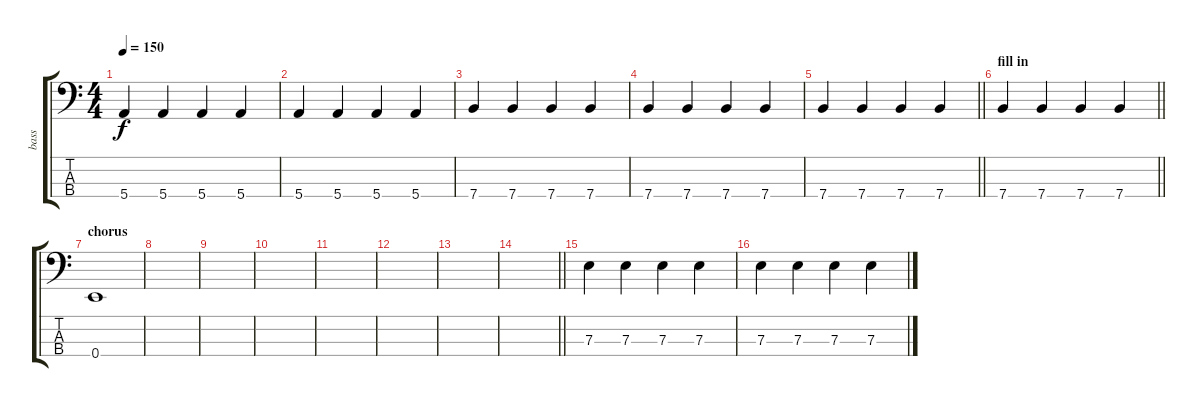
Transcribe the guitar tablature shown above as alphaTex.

\track ("bass" "bass") {instrument electricbassfinger}
\staff {score tabs}
\tuning (G2 D2 A1 E1) {hide}
\ts (4 4)
\tempo 150
\clef f4
\ks c
5.4.4{dy f} 5.4.4 5.4.4 5.4.4 |
5.4.4 5.4.4 5.4.4 5.4.4 |
7.4.4 7.4.4 7.4.4 7.4.4 |
7.4.4 7.4.4 7.4.4 7.4.4 |
\barLineRight lightlight
7.4.4 7.4.4 7.4.4 7.4.4 |
\section ("" "fill in")
\barLineRight lightlight
7.4.4 7.4.4 7.4.4 7.4.4 |
\section ("" "chorus")
0.4.1 |
|
|
|
|
|
|
\barLineRight lightlight
|
7.3.4 7.3.4 7.3.4 7.3.4 |
7.3.4 7.3.4 7.3.4 7.3.4
